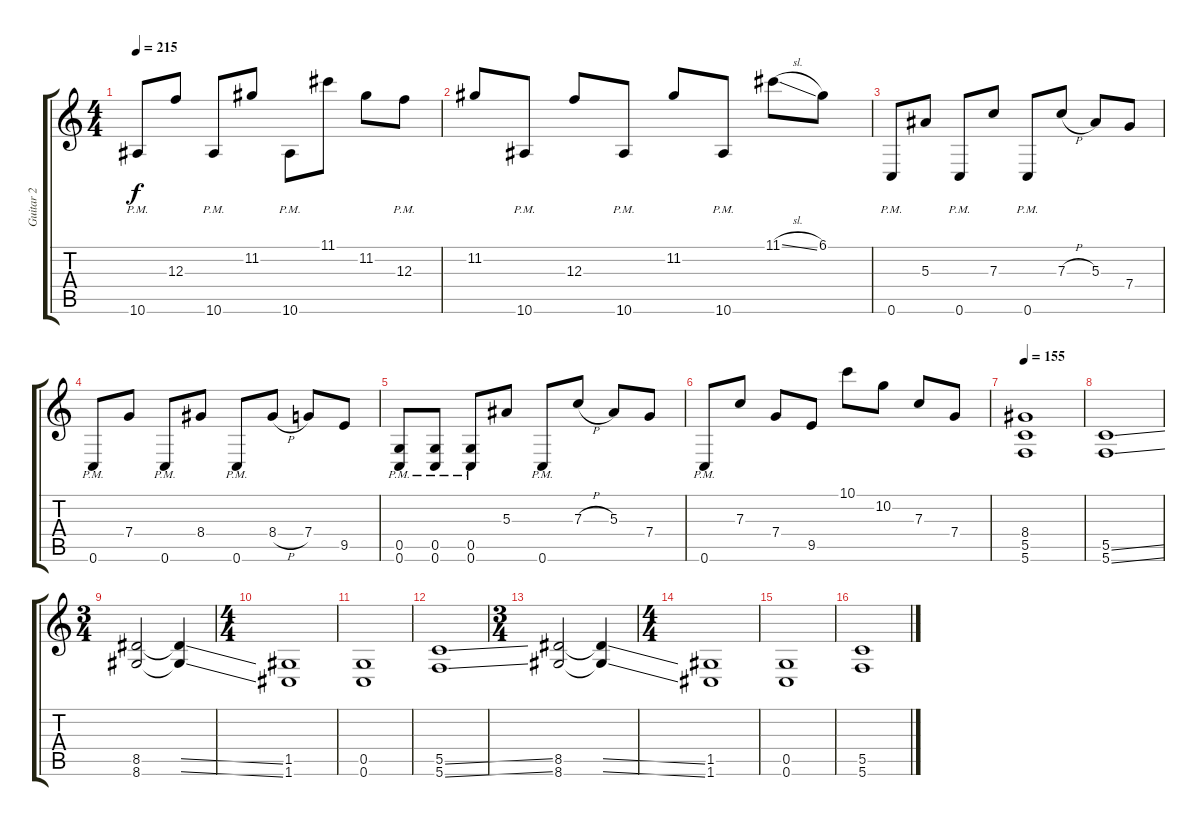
\track ("Guitar 2" "Guitar 2") {instrument distortionguitar}
\staff {score tabs}
\tuning (D4 A3 F3 C3 G2 C2) {hide}
\ts (4 4)
\tempo 215
\clef g2
\ks c
10.6{pm}.8{dy f} 12.3.8 10.6{pm}.8 11.2.8 10.6{pm}.8 11.1.8 11.2.8 12.3{pm}.8 |
11.2.8 10.6{pm}.8 12.3.8 10.6{pm}.8 11.2.8 10.6{pm}.8 11.1{sl}.8 6.1.8 |
0.6{pm}.8 5.3.8 0.6{pm}.8 7.3.8 0.6{pm}.8 7.3{h}.8 5.3.8 7.4.8 |
0.6{pm}.8 7.4.8 0.6{pm}.8 8.4.8 0.6{pm}.8 8.4{h}.8 7.4.8 9.5.8 |
(0.5{pm} 0.6{pm}).8 (0.5{pm} 0.6{pm}).8 (0.5{pm} 0.6{pm}).8 5.3.8 0.6{pm}.8 7.3{h}.8 5.3.8 7.4.8 |
0.6{pm}.8 7.3.8 7.4.8 9.5.8 10.1.8 10.2.8 7.3.8 7.4.8 |
\tempo 155
(8.4 5.5 5.6).1 |
(5.5{ss} 5.6{ss}).1 |
\ts (3 4)
(8.5 8.6).2 (8.5{ss t} 8.6{ss t}).4 |
\ts (4 4)
(1.5 1.6).1 |
(0.5 0.6).1 |
(5.5{ss} 5.6{ss}).1 |
\ts (3 4)
(8.5 8.6).2 (8.5{ss t} 8.6{ss t}).4 |
\ts (4 4)
(1.5 1.6).1 |
(0.5 0.6).1 |
(5.5{ss} 5.6{ss}).1
